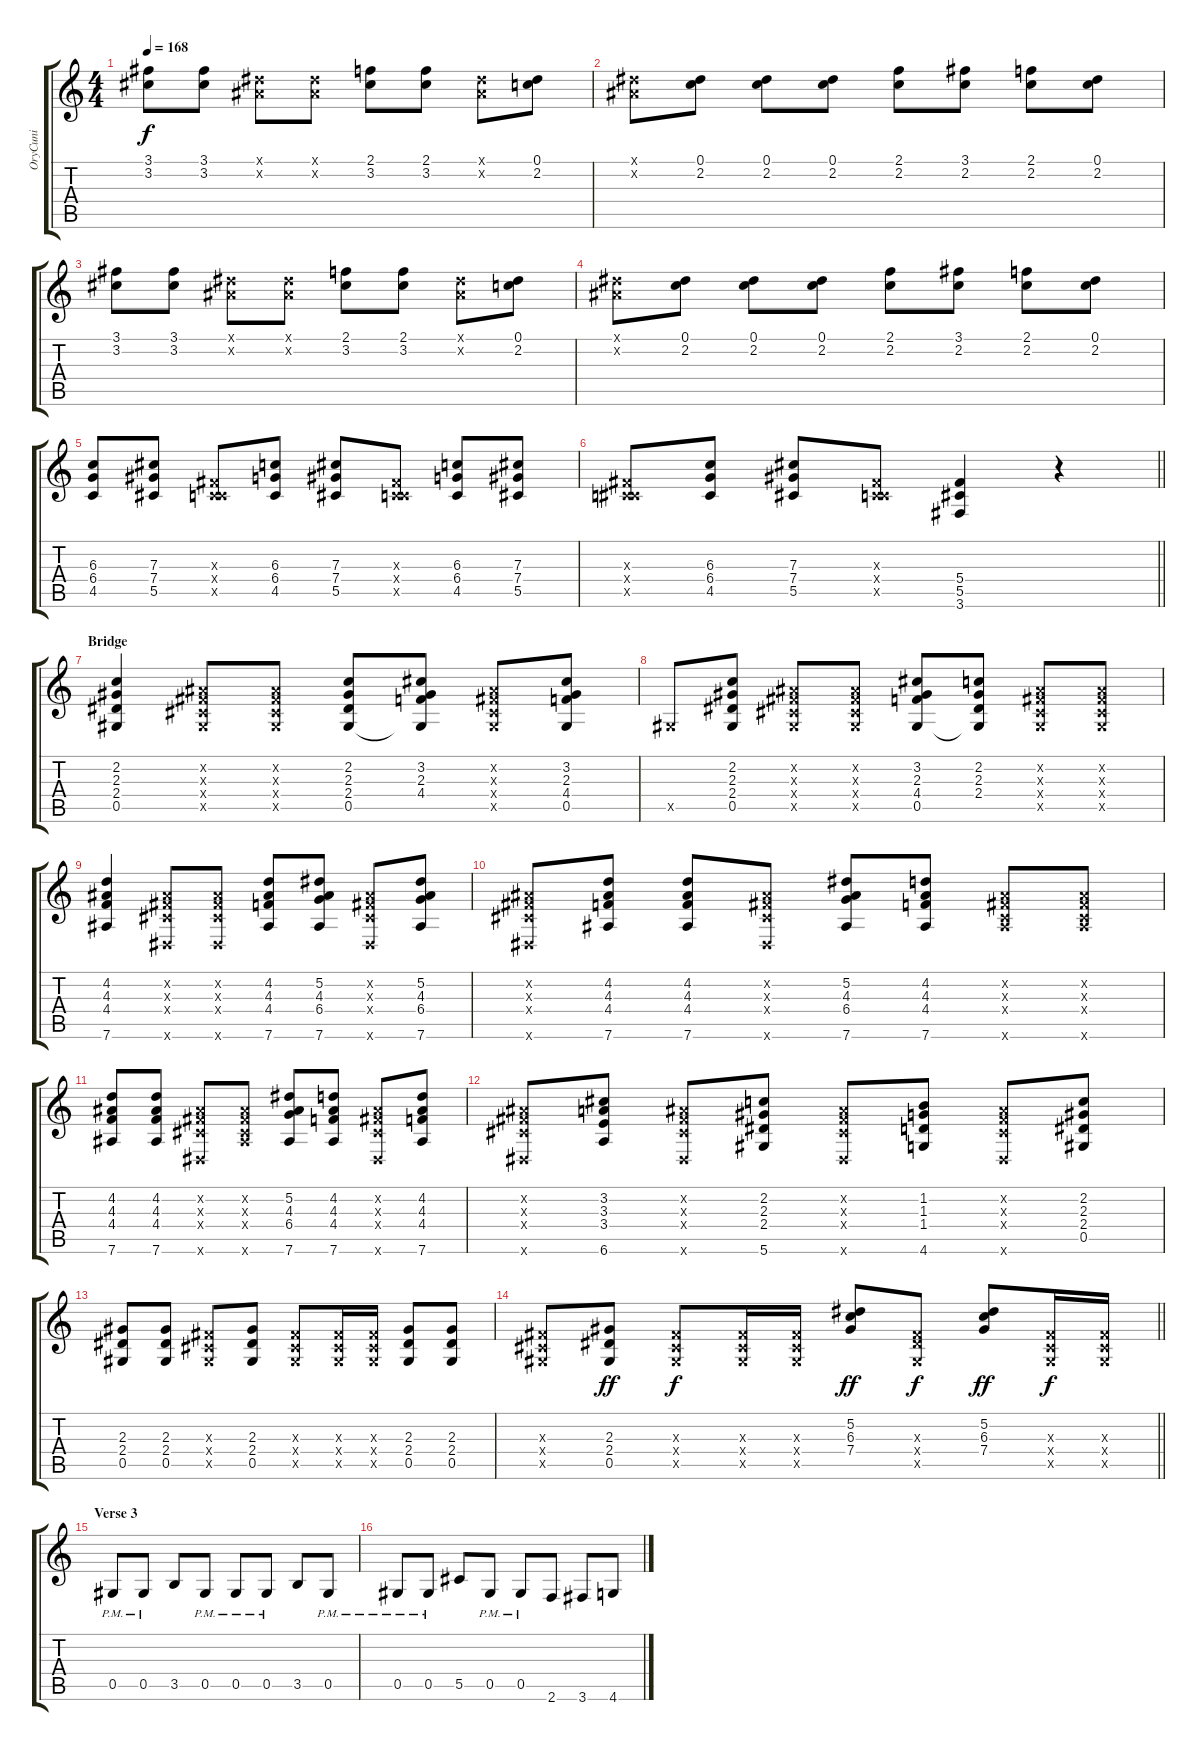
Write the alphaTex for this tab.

\track ("OryCuni" "OryCuni") {instrument distortionguitar}
\staff {score tabs}
\tuning (Eb4 Bb3 Gb3 Db3 Ab2 Eb2) {hide}
\ts (4 4)
\tempo 168
\clef g2
\ks c
(3.1 3.2).8{dy f} (3.1 3.2).8 (0.1{x} 0.2{x}).8 (0.1{x} 0.2{x}).8 (2.1 3.2).8 (2.1 3.2).8 (0.1{x} 0.2{x}).8 (0.1 2.2).8 |
(0.1{x} 0.2{x}).8 (0.1 2.2).8 (0.1 2.2).8 (0.1 2.2).8 (2.1 2.2).8 (3.1 2.2).8 (2.1 2.2).8 (0.1 2.2).8 |
(3.1 3.2).8 (3.1 3.2).8 (0.1{x} 0.2{x}).8 (0.1{x} 0.2{x}).8 (2.1 3.2).8 (2.1 3.2).8 (0.1{x} 0.2{x}).8 (0.1 2.2).8 |
(0.1{x} 0.2{x}).8 (0.1 2.2).8 (0.1 2.2).8 (0.1 2.2).8 (2.1 2.2).8 (3.1 2.2).8 (2.1 2.2).8 (0.1 2.2).8 |
(6.3 6.4 4.5).8 (7.3 7.4 5.5).8 (0.3{x} 0.4{x} 4.5{x}).8 (6.3 6.4 4.5).8 (7.3 7.4 5.5).8 (0.3{x} 0.4{x} 4.5{x}).8 (6.3 6.4 4.5).8 (7.3 7.4 5.5).8 |
\barLineRight lightlight
(0.3{x} 0.4{x} 4.5{x}).8 (6.3 6.4 4.5).8 (7.3 7.4 5.5).8 (0.3{x} 0.4{x} 4.5{x}).8 (5.4 5.5 3.6).4 r.4 |
\section ("" "Bridge")
(2.2 2.3 2.4 0.5).4 (0.2{x} 0.3{x} 0.4{x} 0.5{x}).8 (0.2{x} 0.3{x} 0.4{x} 0.5{x}).8 (2.2 2.3 2.4 0.5).8 (3.2 2.3 4.4 0.5{t}).8 (0.2{x} 0.3{x} 0.4{x} 0.5{x}).8 (3.2 2.3 4.4 0.5).8 |
0.5{x}.8 (2.2 2.3 2.4 0.5).8 (0.2{x} 0.3{x} 0.4{x} 0.5{x}).8 (0.2{x} 0.3{x} 0.4{x} 0.5{x}).8 (3.2 2.3 4.4 0.5).8 (2.2 2.3 2.4 0.5{t}).8 (0.2{x} 0.3{x} 0.4{x} 0.5{x}).8 (0.2{x} 0.3{x} 0.4{x} 0.5{x}).8 |
(4.2 4.3 4.4 7.6).4 (0.2{x} 0.3{x} 0.4{x} 0.6{x}).8 (0.2{x} 0.3{x} 0.4{x} 0.6{x}).8 (4.2 4.3 4.4 7.6).8 (5.2 4.3 6.4 7.6).8 (0.2{x} 0.3{x} 0.4{x} 0.6{x}).8 (5.2 4.3 6.4 7.6).8 |
(0.2{x} 0.3{x} 0.4{x} 0.6{x}).8 (4.2 4.3 4.4 7.6).8 (4.2 4.3 4.4 7.6).8 (0.2{x} 0.3{x} 0.4{x} 0.6{x}).8 (5.2 4.3 6.4 7.6).8 (4.2 4.3 4.4 7.6).8 (0.2{x} 0.3{x} 0.4{x} 7.6{x}).8 (0.2{x} 0.3{x} 0.4{x} 7.6{x}).8 |
(4.2 4.3 4.4 7.6).8 (4.2 4.3 4.4 7.6).8 (0.2{x} 0.3{x} 0.4{x} 0.6{x}).8 (0.2{x} 0.3{x} 0.4{x} 7.6{x}).8 (5.2 4.3 6.4 7.6).8 (4.2 4.3 4.4 7.6).8 (0.2{x} 0.3{x} 0.4{x} 0.6{x}).8 (4.2 4.3 4.4 7.6).8 |
(0.2{x} 0.3{x} 0.4{x} 0.6{x}).8 (3.2 3.3 3.4 6.6).8 (0.2{x} 0.3{x} 0.4{x} 0.6{x}).8 (2.2 2.3 2.4 5.6).8 (0.2{x} 0.3{x} 0.4{x} 0.6{x}).8 (1.2 1.3 1.4 4.6).8 (0.2{x} 0.3{x} 0.4{x} 0.6{x}).8 (2.2 2.3 2.4 0.5).8 |
(2.3 2.4 0.5).8 (2.3 2.4 0.5).8 (0.3{x} 0.4{x} 0.5{x}).8 (2.3 2.4 0.5).8 (0.3{x} 0.4{x} 0.5{x}).8 (0.3{x} 0.4{x} 0.5{x}).16 (0.3{x} 0.4{x} 0.5{x}).16 (2.3 2.4 0.5).8 (2.3 2.4 0.5).8 |
\barLineRight lightlight
(0.3{x} 0.4{x} 0.5{x}).8 (2.3 2.4 0.5).8{dy ff} (0.3{x} 0.4{x} 0.5{x}).8{dy f} (0.3{x} 0.4{x} 0.5{x}).16 (0.3{x} 0.4{x} 0.5{x}).16 (5.2 6.3 7.4).8{dy ff} (0.3{x} 2.4{x} 0.5{x}).8{dy f} (5.2 6.3 7.4).8{dy ff} (0.3{x} 0.4{x} 0.5{x}).16{dy f} (0.3{x} 0.4{x} 0.5{x}).16 |
\section ("" "Verse 3")
0.5{pm}.8 0.5{pm}.8 3.5.8 0.5{pm}.8 0.5{pm}.8 0.5{pm}.8 3.5.8 0.5{pm}.8 |
0.5{pm}.8 0.5{pm}.8 5.5.8 0.5{pm}.8 0.5{pm}.8 2.6.8 3.6.8 4.6.8
